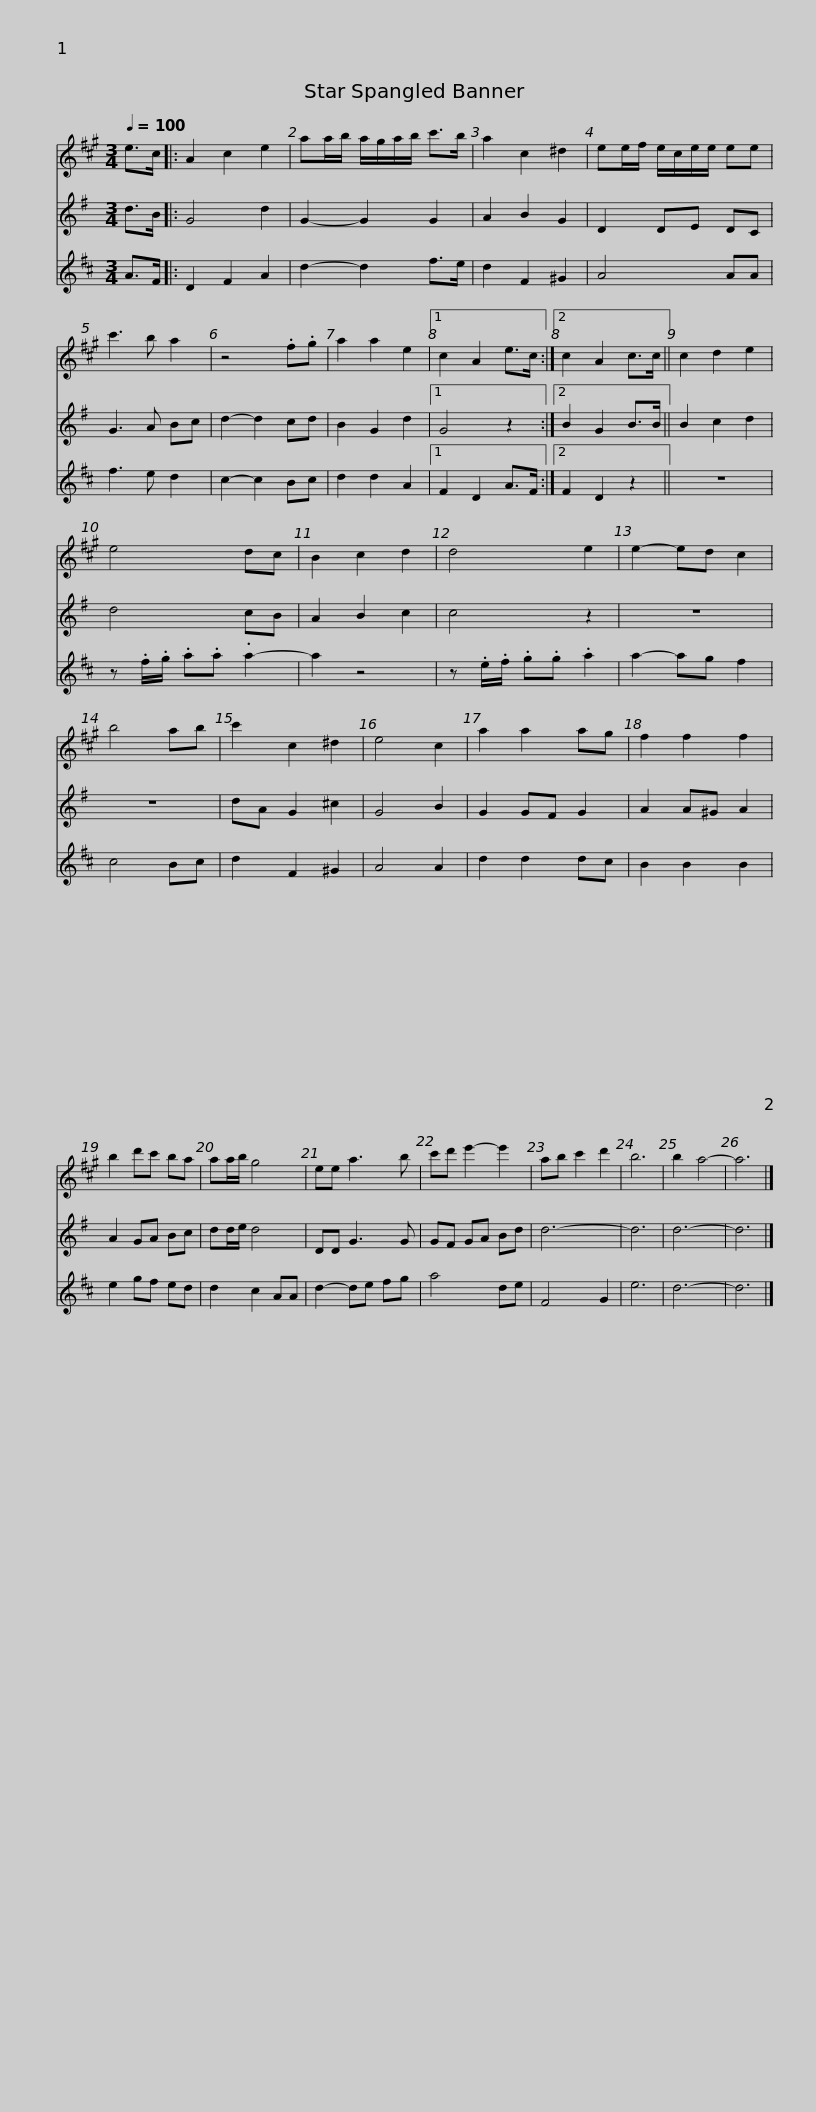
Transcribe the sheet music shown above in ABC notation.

X:1
%%score 1 2 3
L:1/8
Q:1/4=100
M:3/4
I:linebreak $
K:none
V:1 treble transpose=-9
V:2 treble transpose=-7
V:3 treble transpose=-2
V:1
[K:A] e>c |: A2 c2 e2 | aa/b/ a/g/a/b/ c'>b | a2 c2 ^d2 | ee/f/ e/c/e/e/ ee | %5
 c'3 b a2 | z4 .f.g |$ a2 a2 e2 |1 c2 A2 e>c :|2 c2 A2 c>c || %10
 c2 d2 e2 | e4 dc | B2 c2 d2 | d4 e2 | e2- ed c2 | %15
 b4 ab |$ c'2 c2 ^d2 | e4 c2 | a2 a2 ag | f2 f2 f2 | %20
 b2 d'c' ba | aa/b/ g4 | ee a3 b | c'd' e'2- e'2 |$ ab c'2 d'2 | %25
 b6 | b2 a4- | a6 |] %28
V:2
[K:G] d>B |: G4 d2 | G2- G2 G2 | A2 B2 G2 | D2 DE DC | %5
 G3 A Bc | d2- d2 cd |$ B2 G2 d2 |1 G4 z2 :|2 B2 G2 B>B || %10
 B2 c2 d2 | d4 cB | A2 B2 c2 | c4 z2 | z6 | %15
 z6 |$ dA G2 ^c2 | G4 B2 | G2 GF G2 | A2 A^G A2 | %20
 A2 GA Bc | dd/e/ d4 | DD G3 G | GF GA Bd |$ d6- | %25
 d6 | d6- | d6 |] %28
V:3
[K:D] A>F |: D2 F2 A2 | d2- d2 f>e | d2 F2 ^G2 | A4 AA | %5
 f3 e d2 | c2- c2 Bc |$ d2 d2 A2 |1 F2 D2 A>F :|2 F2 D2 z2 || %10
 z6 | z .f/.g/ .a.a .a2- | a2 z4 | z .e/.f/ .g.g .a2 | a2- ag f2 | %15
 c4 Bc |$ d2 F2 ^G2 | A4 A2 | d2 d2 dc | B2 B2 B2 | %20
 e2 gf ed | d2 c2 AA | d2- de fg | a4 de |$ F4 G2 | %25
 e6 | d6- | d6 |] %28
